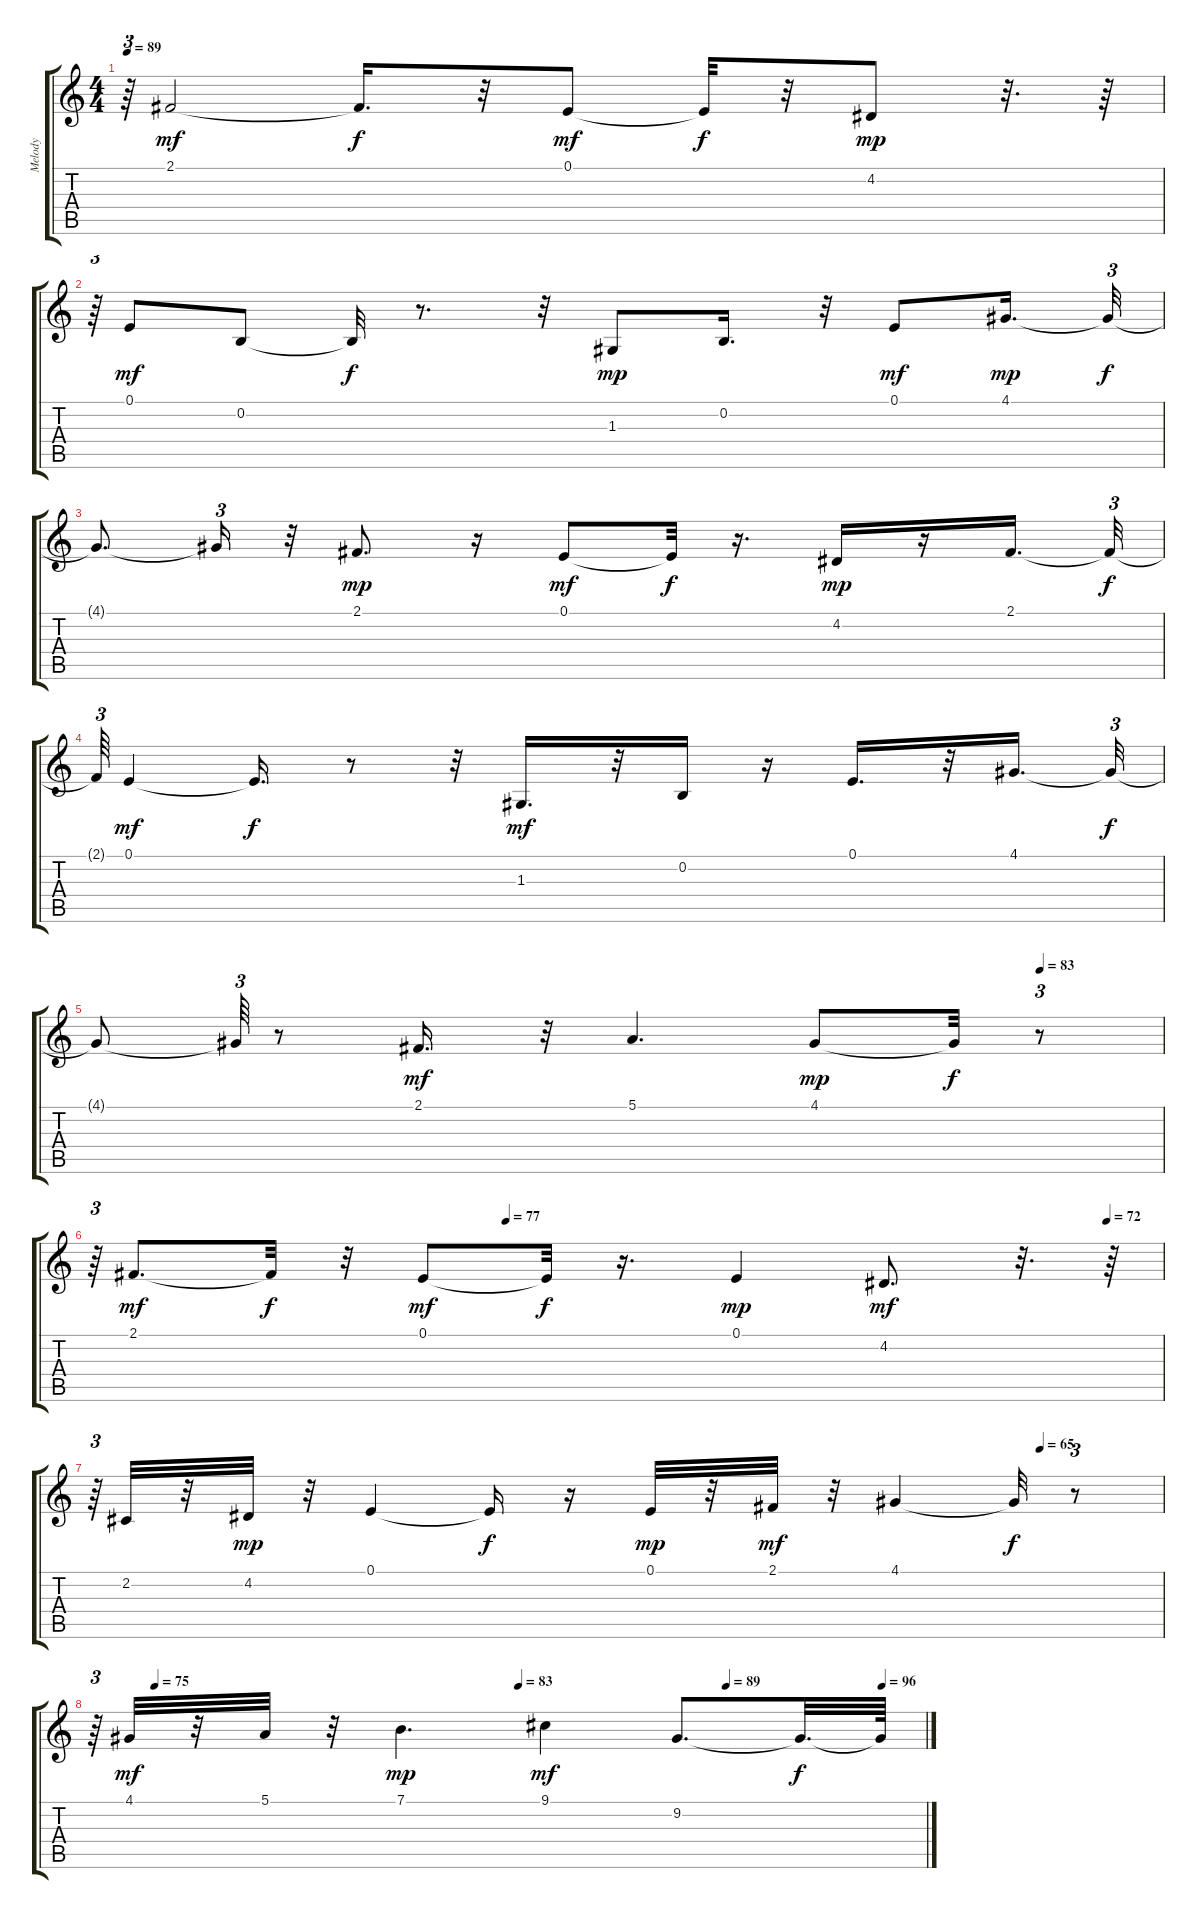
\track ("Melody" "Melody") {instrument clarinet}
\staff {score tabs}
\tuning (E4 B3 G3 D3 A2 E2) {hide}
\ts (4 4)
\tempo 89
\clef g2
\ks c
r.64{tu (3 2) dy f} 2.1.2{dy mf} 2.1{t}.16{d dy f} r.32 0.1.8{dy mf} 0.1{t}.32{dy f} r.32 4.2.8{dy mp} r.32{d} r.64 |
r.64{tu (3 2)} 0.1.8{dy mf} 0.2.8 0.2{t}.32{dy f} r.8{d} r.32 1.3.8{dy mp} 0.2.16{d} r.32 0.1.8{dy mf} 4.1.16{d dy mp} 4.1{t}.32{tu (3 2) dy f} |
4.1{t}.8{d} 4.1{t}.16{tu (3 2)} r.32 2.1.8{d dy mp} r.16 0.1.8{dy mf} 0.1{t}.32{dy f} r.16{d} 4.2.16{dy mp} r.16 2.1.16{d} 2.1{t}.32{tu (3 2) dy f} |
2.1{t}.64{tu (3 2)} 0.1.4{dy mf} 0.1{t}.16{d dy f} r.8 r.32 1.3.16{d dy mf} r.32 0.2.16 r.16 0.1.16{d} r.32 4.1.16{d} 4.1{t}.32{tu (3 2) dy f} |
\tempo (83 0.8854166666666666)
4.1{t}.8 4.1{t}.64{tu (3 2)} r.8 2.1.16{d dy mf} r.32 5.1.4{d} 4.1.8{dy mp} 4.1{t}.32{dy f} r.8{tu (3 2)} |
\tempo (77 0.3854166666666667)
\tempo (72 0.9479166666666666)
r.64{tu (3 2)} 2.1.8{d dy mf} 2.1{t}.32{dy f} r.32 0.1.8{dy mf} 0.1{t}.32{dy f} r.16{d} 0.1.4{dy mp} 4.2.8{d dy mf} r.32{d} r.64 |
\tempo (65 0.8854166666666666)
r.64{tu (3 2)} 2.2.32 r.32 4.2.32{dy mp} r.32 0.1.4 0.1{t}.16{dy f} r.16 0.1.32{dy mp} r.32 2.1.32{dy mf} r.32 4.1.4 4.1{t}.32{dy f} r.8{tu (3 2)} |
\tempo (75 0.07291666666666667)
\tempo (83 0.5104166666666666)
\tempo (89 0.7604166666666666)
\tempo (96 0.9479166666666666)
r.64{tu (3 2)} 4.1.32{dy mf} r.32 5.1.32 r.32 7.1.4{d dy mp} 9.1.4{dy mf} 9.2.8{d} 9.2{t}.32{d dy f} 9.2{t}.64
